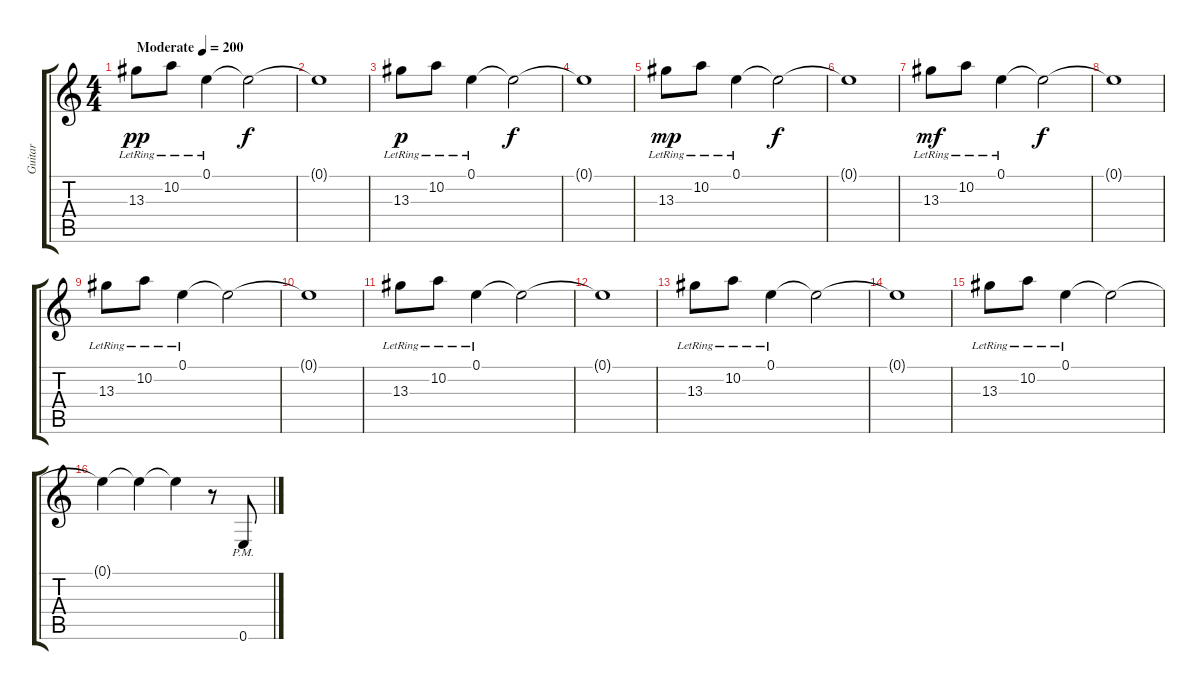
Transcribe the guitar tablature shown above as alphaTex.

\track ("Guitar" "Guitar") {instrument distortionguitar}
\staff {score tabs}
\tuning (E4 B3 G3 D3 A2 E2) {hide}
\ts (4 4)
\tempo (200 "Moderate")
\clef g2
\ks c
13.3{lr}.8{dy pp volume 10 instrument electricguitarjazz} 10.2{lr}.8 0.1{lr}.4 0.1{t}.2{dy f} |
0.1{t}.1 |
13.3{lr}.8{dy p} 10.2{lr}.8 0.1{lr}.4 0.1{t}.2{dy f} |
0.1{t}.1 |
13.3{lr}.8{dy mp} 10.2{lr}.8 0.1{lr}.4 0.1{t}.2{dy f} |
0.1{t}.1 |
13.3{lr}.8{dy mf} 10.2{lr}.8 0.1{lr}.4 0.1{t}.2{dy f} |
0.1{t}.1 |
13.3{lr}.8 10.2{lr}.8 0.1{lr}.4 0.1{t}.2 |
0.1{t}.1 |
13.3{lr}.8 10.2{lr}.8 0.1{lr}.4 0.1{t}.2 |
0.1{t}.1 |
13.3{lr}.8 10.2{lr}.8 0.1{lr}.4 0.1{t}.2 |
0.1{t}.1 |
13.3{lr}.8 10.2{lr}.8 0.1{lr}.4 0.1{t}.2 |
0.1{t}.4 0.1{t}.4 0.1{t}.4 r.8 0.6{pm}.8{volume 14 instrument distortionguitar}
